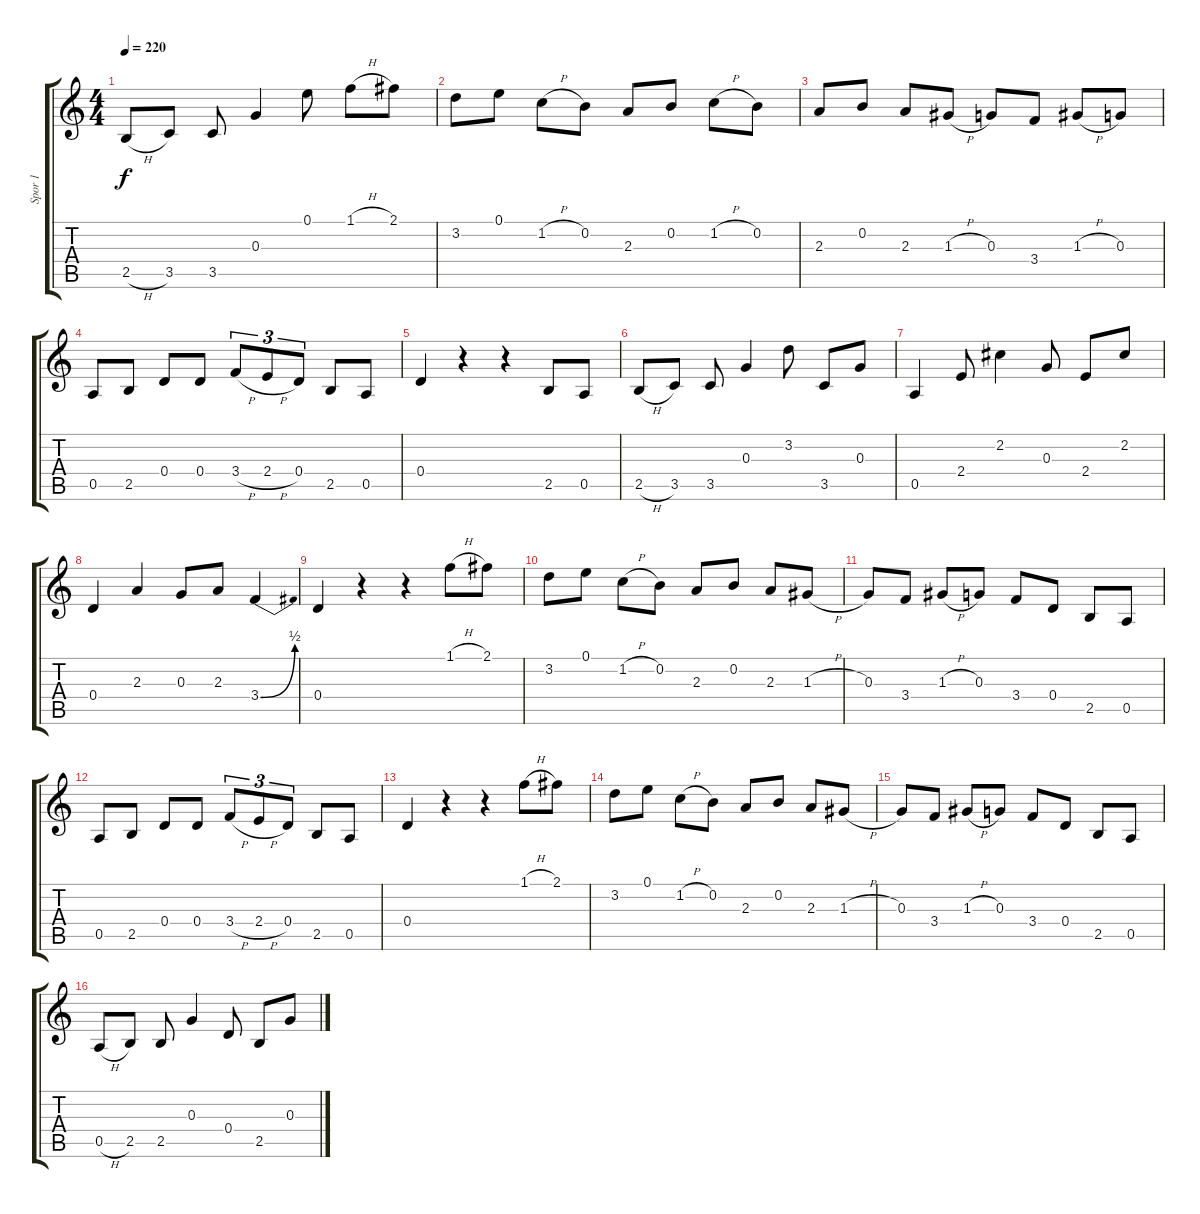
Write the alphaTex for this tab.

\track ("Spor 1" "Spor 1") {instrument acousticguitarsteel}
\staff {score tabs}
\tuning (E4 B3 G3 D3 A2 E2) {hide}
\ts (4 4)
\tempo 220
\clef g2
\ks c
2.5{h}.8{dy f} 3.5.8 3.5.8 0.3.4 0.1.8 1.1{h}.8 2.1.8 |
3.2.8 0.1.8 1.2{h}.8 0.2.8 2.3.8 0.2.8 1.2{h}.8 0.2.8 |
2.3.8 0.2.8 2.3.8 1.3{h}.8 0.3.8 3.4.8 1.3{h}.8 0.3.8 |
0.5.8 2.5.8 0.4.8 0.4.8 3.4{h}.8{tu (3 2)} 2.4{h}.8{tu (3 2)} 0.4.8{tu (3 2)} 2.5.8 0.5.8 |
0.4.4 r.4 r.4 2.5.8 0.5.8 |
2.5{h}.8 3.5.8 3.5.8 0.3.4 3.2.8 3.5.8 0.3.8 |
0.5.4 2.4.8 2.2.4 0.3.8 2.4.8 2.2.8 |
0.4.4 2.3.4 0.3.8 2.3.8 3.4{be (bend 0 0 60 2)}.4 |
0.4.4 r.4 r.4 1.1{h}.8 2.1.8 |
3.2.8 0.1.8 1.2{h}.8 0.2.8 2.3.8 0.2.8 2.3.8 1.3{h}.8 |
0.3.8 3.4.8 1.3{h}.8 0.3.8 3.4.8 0.4.8 2.5.8 0.5.8 |
0.5.8 2.5.8 0.4.8 0.4.8 3.4{h}.8{tu (3 2)} 2.4{h}.8{tu (3 2)} 0.4.8{tu (3 2)} 2.5.8 0.5.8 |
0.4.4 r.4 r.4 1.1{h}.8 2.1.8 |
3.2.8 0.1.8 1.2{h}.8 0.2.8 2.3.8 0.2.8 2.3.8 1.3{h}.8 |
0.3.8 3.4.8 1.3{h}.8 0.3.8 3.4.8 0.4.8 2.5.8 0.5.8 |
0.5{h}.8 2.5.8 2.5.8 0.3.4 0.4.8 2.5.8 0.3.8
